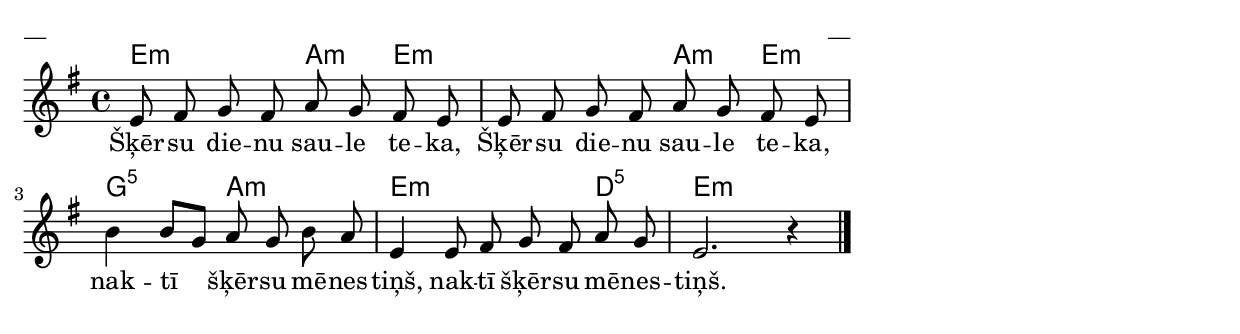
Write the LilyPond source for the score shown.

\version "2.13.16" 
%\header {
% title = "Šķērsu dienu saule teka"
%}
% Austras dziesmu burtnīca, 28.lpp.
\paper {
line-width = 14\cm
left-margin = 0.4\cm
between-system-padding = 0.3\cm
between-system-space = 0.3\cm
}
\layout {
indent = #0
ragged-last = ##f
}

voiceA = \relative c' {
\clef "treble"
\key e \minor
\time 4/4
e8 fis g fis a g fis e | e8 fis g fis a g fis e | 
b'4 b8[ g] a g b a | e4 e8 fis g fis a g | e2. r4 
\bar "|."
}


lyricA = \lyricmode {
Šķēr -- su die -- nu sau -- le te -- ka,
Šķēr -- su die -- nu sau -- le te -- ka, 
nak -- tī šķēr -- su mē -- nes -- tiņš, 
nak -- tī šķēr -- su mē -- nes -- tiņš.
}


chordsA = \chordmode {
\time 4/4
e2:m a4:m e4:m | s2 a4:m  e4:m | 
g2:5 a2:m | e2.:m d4:5 | e2.:m
}

fullScore = <<
\new ChordNames { \chordsA }
\new Staff {
<<
\new Voice = "voiceA" { \oneVoice \autoBeamOff \voiceA }
\lyricsto "voiceA" \new Lyrics \lyricA
>>
}
>>

\score {
\fullScore
\header { piece = "__" opus = "__" }
}
\markup { \with-color #(x11-color 'white) \sans \smaller "__" }
\score {
\unfoldRepeats
\fullScore
\midi {
\context { \Staff \remove "Staff_performer" }
\context { \Voice \consists "Staff_performer" }
}
}


